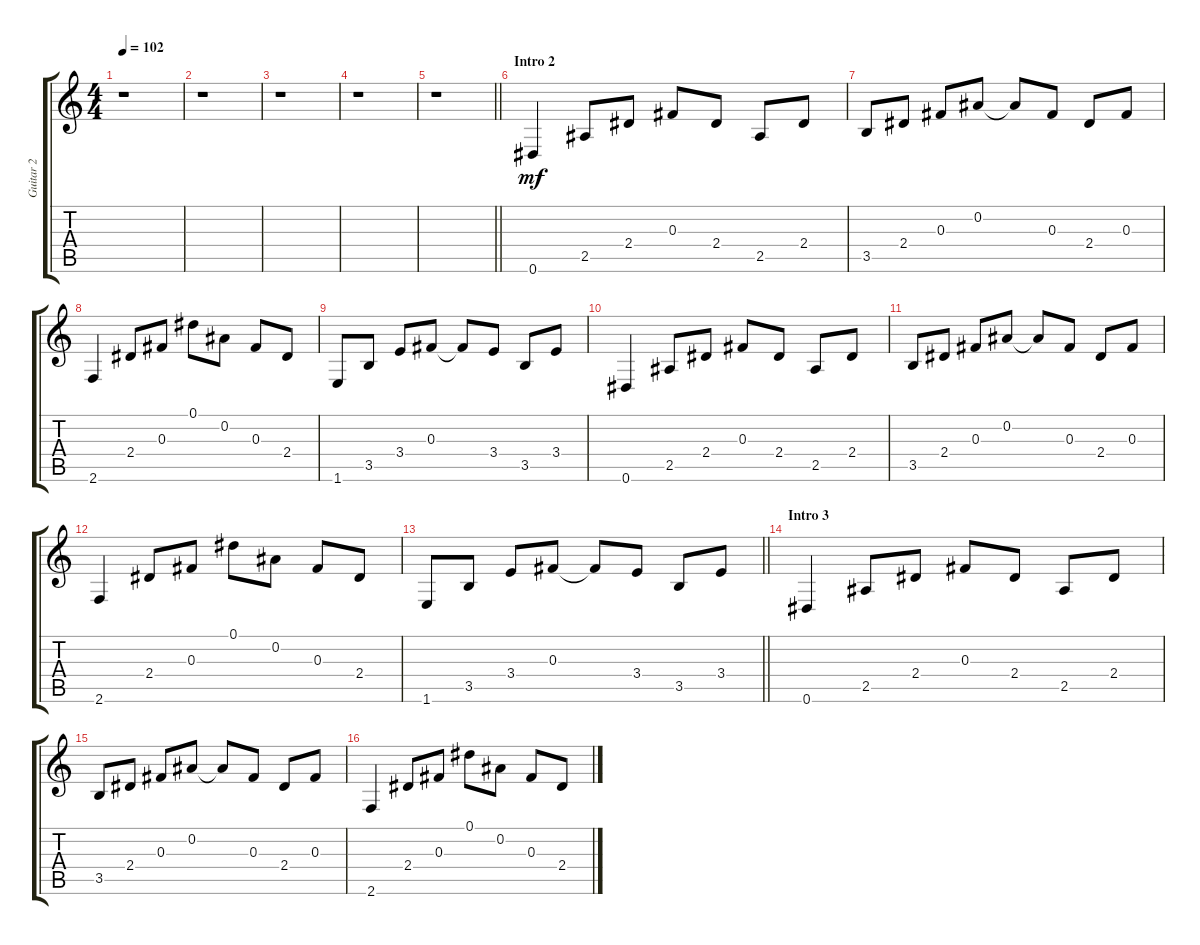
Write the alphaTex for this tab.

\track ("Guitar 2" "Guitar 2") {instrument acousticguitarnylon}
\staff {score tabs}
\tuning (Eb4 Bb3 Gb3 Db3 Ab2 Eb2) {hide}
\ts (4 4)
\tempo 102
\clef g2
\ks c
r.1{dy mf} |
r.1 |
r.1 |
r.1 |
\barLineRight lightlight
r.1 |
\section ("" "Intro 2")
0.6.4 2.5.8 2.4.8 0.3.8 2.4.8 2.5.8 2.4.8 |
3.5.8 2.4.8 0.3.8 0.2.8 0.2{t}.8 0.3.8 2.4.8 0.3.8 |
2.6.4 2.4.8 0.3.8 0.1.8 0.2.8 0.3.8 2.4.8 |
1.6.8 3.5.8 3.4.8 0.3.8 0.3{t}.8 3.4.8 3.5.8 3.4.8 |
0.6.4 2.5.8 2.4.8 0.3.8 2.4.8 2.5.8 2.4.8 |
3.5.8 2.4.8 0.3.8 0.2.8 0.2{t}.8 0.3.8 2.4.8 0.3.8 |
2.6.4 2.4.8 0.3.8 0.1.8 0.2.8 0.3.8 2.4.8 |
\barLineRight lightlight
1.6.8 3.5.8 3.4.8 0.3.8 0.3{t}.8 3.4.8 3.5.8 3.4.8 |
\section ("" "Intro 3")
0.6.4 2.5.8 2.4.8 0.3.8 2.4.8 2.5.8 2.4.8 |
3.5.8 2.4.8 0.3.8 0.2.8 0.2{t}.8 0.3.8 2.4.8 0.3.8 |
2.6.4 2.4.8 0.3.8 0.1.8 0.2.8 0.3.8 2.4.8
